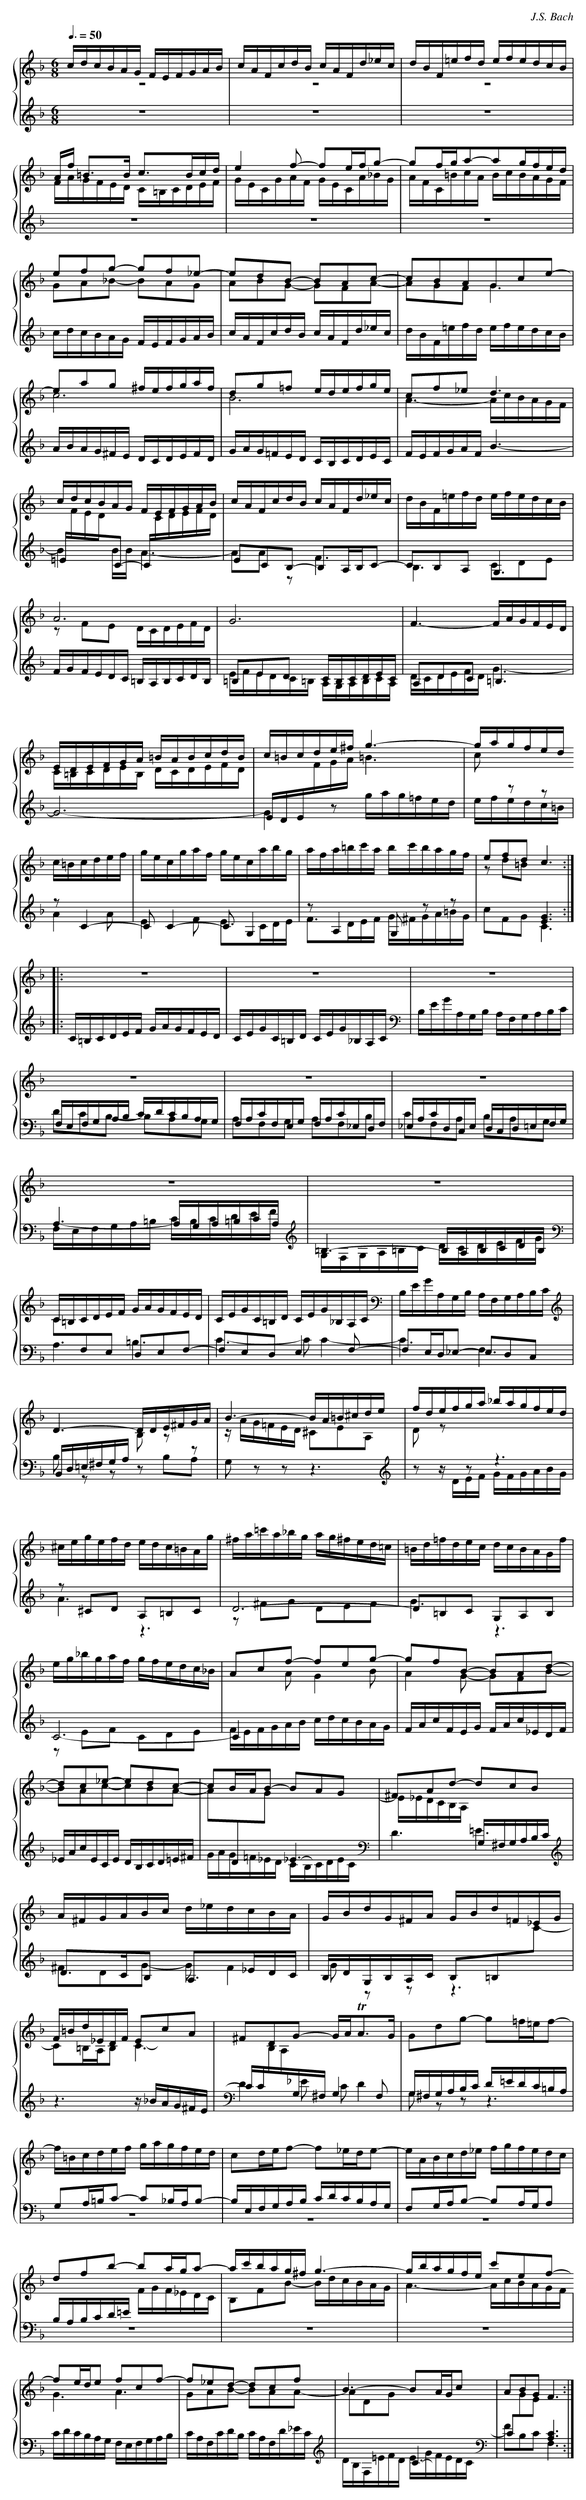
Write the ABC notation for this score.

X:1
M:6/8
L:1/16
Q:3/8=50
%%staves {1 *2 3}
K:F
V:1
cdcBAG FEFGAB|cAFcdB cAFd_ec|dBF=efd efedcB|
V:2
z12|z12|z12|
V:3 shift=cC
z12|z12|z12|
V:1
Af =B3B c3Bcd|e4f2- f2efg2-|g2fga2-a2gfed|
V:2
FAGFED C=B,CDEF|GECGAF GECA_BG|AFC=BcA BcBAGF|
V:3
z12|z12|z12|
V:1
e2f2g2- g2f2_e2-|e2d2B2- B2A2c2-|c2B2A2G2c2e2-|
V:2
G2A2_B2- B2A2G2|A2B2G2- G2F2A2-|A2G2F2G6|
V:3
cdcBAG FEFGAB|cAFcdB cAFd_ec|dBF=efd efedcB|
V:1
e2a2g2 ^fefgaf|d2g2=f2 edefge|c2f2_e2 d6|
V:2
c12|B12|A6-AcBAGF|
V:3
ABAG^FE DCDEFD|GAG=FED CB,CDEC|FEFGAFB6-|
V:1
cdcBAG FEFGAB|cAFcdB cAFd_ec|dBF=efd efedcB|
V:2
=EFEDC2- CCDEFD|E2C2B,2- B,2A,B,C2-|C2B,2A,2 G,6|
V:3
B4BBA6-|A2A2z2F6|B,6C2D2E2|
V:1
A12|G12|F6-FAGFED|
V:2
z2F2E2 DCDEFD|=B,2E2D2 CB,CDEC|A,2D2C2=B,6|
V:3
FGFEDC =B,A,B,CDB,|EFEDC=B, A,G,A,B,CA,|DCDEFDG6-|
V:1
EDEFGA =BABcdB|c=Bcde^fg6-|gagfed c=Bcdef|
V:2
C=B,CDEB, DCDEFD|EDEFGA=B6|c2z2z2 z2C4-|
V:3
G12-|G4z2 gag=fed|efedc=B|A4A2|
V:1
gecgaf gecabg|afa=bc'a bc'bagf|e2f2d2c6:|
V:2
C2C4-C2G,4|z2A,4G,2z2z2|z2d2=B2[EG]6:|
V:3
E4F2 E3CDE|F3DEF G^FGA=BG|c2F2G2C6:|
V:1
|:Z3|
V:2
|:X3|
V:3
|:C=B,CDEF GAGFED|CEGC=B,D CEG_B,A,C|B,EGA,G,B, A,F,G,A,B,C|
V:1
Z3|
V:2
F,E,F,G,A,B, CDCB,A,G,|F,A,CF,E,G, F,A,C_E,D,F,|_E,A,CD,C,E, D,C,D,=E,F,G,|
V:3
D2C2B,2- B,2A,2G,2|A,2F,2G,2 A,2F,2B,2|C2F,2A,2 B,2A,2G,2|
V:1
Z2|C=B,CDEF GAGFED|
V:2
A,6-A,G,A,=B,CA,|=B,6-B,A,B,CDB,|C2F,2E,2 D,2E,2F,2-|
V:3
F,E,F,G,A,=B, CB,CDEF|G,F,G,A,=B,C DCDEFG|A,6=B,6|
V:1
CEGC=B,D CEG_B,A,C|B,EGA,G,B, A,F,G,A,B,C|D6-DDE^FGA|
V:2
F,2E,2D,2E,4F,2-|F,2E,D,_E,2- E,2D,2C,2|B,,D,=E,^F,G,A, B,2z2z2|
V:3
C6-C2C4-|C6F,6|B,2z2z2 z2B,2A,2|
V:1
B6-BA=B^cde|fdefga _bagfed|^cegefd edc=BAg|
V:2
zAG=FED ^C2E2A,2|D2z2z2z6|z2^C2D2 A,2=B,2C2|
V:3
G,2z2z2z6|z2zDEF GFGABG|A6z6|
V:1
^fa=c'a_bg ag^fed=c|=Bd=fdec dcBAGf|eg_bgaf gfedc_B|
V:2
D12-|D2=B,2C2 G,2A,2B,2|C12-|
V:3
z2^F2G2 D2E2F2|G6z6|z2E2F2 C2D2E2|
V:1
A2c2f2- f2e2g2-|g2f2B2- B2A2d2-|d2c2_e2- e2d2c2-|
V:2
C4A2 G4B2|A4G2- G2F2B2-|B2A2c2-c2B2A2-|
V:3
FEFGAB cdcBAG|FAcFEG FAc_EDF|_EAcECE DB,CD=E^F|
V:1
c2BAB2- B2A2G2|^F2A2d2- d2c2B2|A^FGABc d_edcBA|
V:2
A2D2G2_E6-|E_EDCB,A, G,^F,G,A,B,C|D3CB,2 A,3_EDC|
V:3
GAG=F_ED CB,CDEC|D6=E6|^F2D2G2- G2F4|
V:1
GBdG^FA GBd=F_EG|F=Bd_EDF E2c2A2|^F2D2G2- GA!trill!A3G|
V:2
B,DG,B,A,C B,2=B,2C2-|C2=B,A,B,2C6-|CCB,A,G,^F,G,4F,2|
V:3
G2z2z2 z6|z6z_BAG^FE|D4_E2 C2D4|
V:1
G2d2g2- g2=f=ef2-|f=Bcdef gagfed|c2def2- f2_ede2-|
V:2
G,^F,G,A,B,C D=EDC=B,A,|G,2A,=B,C2- C2_B,A,B,2-|B,E,F,G,A,B, CDCB,A,G,|
V:3
G,2z2z2z6|z12|z12|
V:1
eABcd_e fgfedc|d2f2b2- b2aga2-|ac'bag^fg6-|
V:2
F,2G,A,B,2- B,2A,G,A,2|B,A,B,CD=E FGF_EDC|B,2F2B2- BdcBAG|
V:3
Z3|
V:1
gbagfe c'2e2f2- f2ede2 f2c2f2-|f2_e2d2- d2c2f2|
V:2
A6-AcBAGF|G6A6|G2A2B2- B2A2A2-|
V:3
z12|CDCB,A,G, F,E,F,G,A,B,|CA,F,CDB, CA,F,D_EC|
V:1
B6-B2AGc2|A2B2G2F6:|
V:2
A2D2G2 C6-|C2G2E2[A,C]6:|
V:3
DB,F,=EFD EGFEDC|F2B,2C2F,6:|
